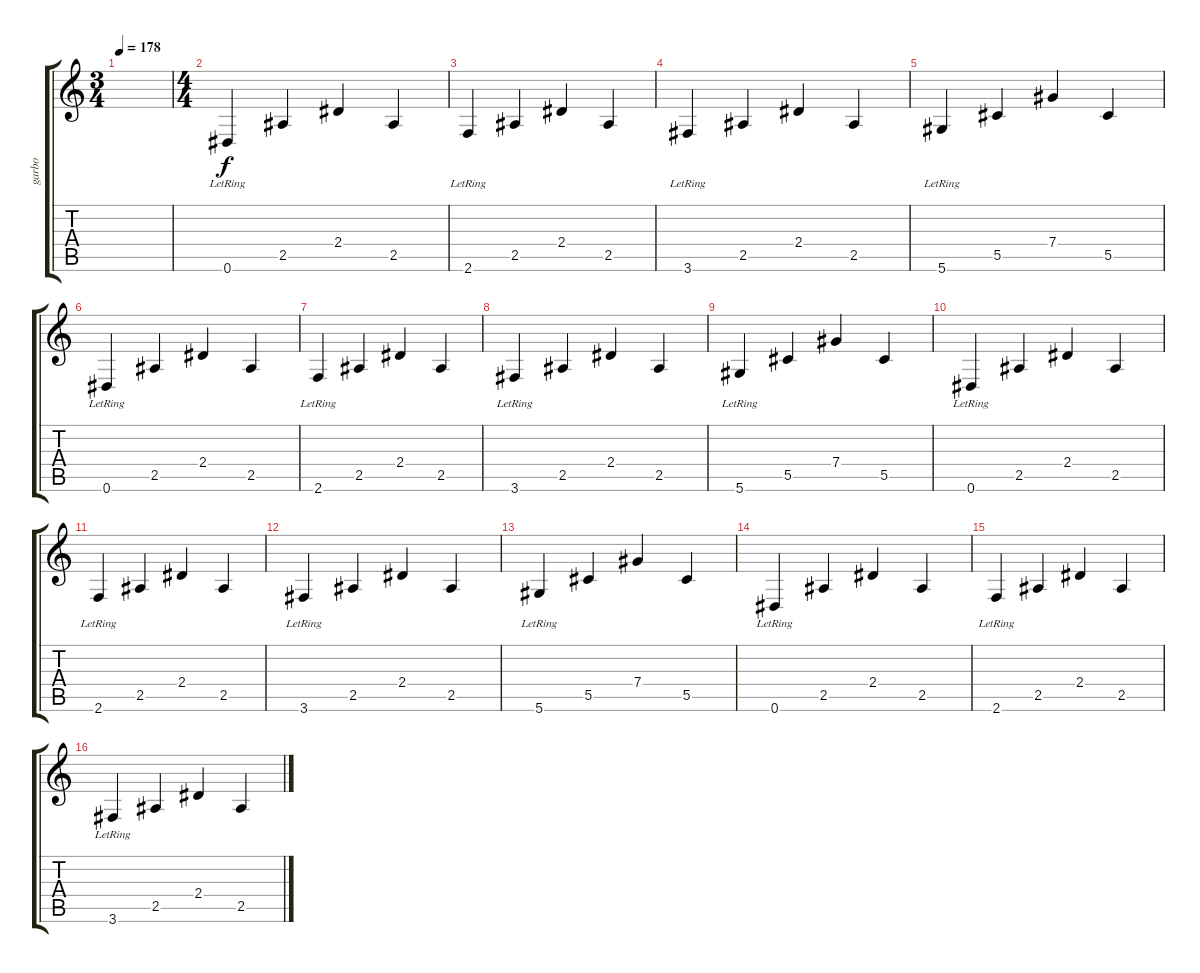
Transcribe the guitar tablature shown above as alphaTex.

\track ("garbo" "garbo") {instrument overdrivenguitar}
\staff {score tabs}
\tuning (Eb4 Bb3 Gb3 Db3 Ab2 Eb2) {hide}
\ts (3 4)
\tempo 178
\clef g2
\ks c
|
\ts (4 4)
0.6{lr}.4 2.5.4 2.4.4 2.5.4 |
2.6{lr}.4 2.5.4 2.4.4 2.5.4 |
3.6{lr}.4 2.5.4 2.4.4 2.5.4 |
5.6{lr}.4 5.5.4 7.4.4 5.5.4 |
0.6{lr}.4 2.5.4 2.4.4 2.5.4 |
2.6{lr}.4 2.5.4 2.4.4 2.5.4 |
3.6{lr}.4 2.5.4 2.4.4 2.5.4 |
5.6{lr}.4 5.5.4 7.4.4 5.5.4 |
0.6{lr}.4 2.5.4 2.4.4 2.5.4 |
2.6{lr}.4 2.5.4 2.4.4 2.5.4 |
3.6{lr}.4 2.5.4 2.4.4 2.5.4 |
5.6{lr}.4 5.5.4 7.4.4 5.5.4 |
0.6{lr}.4 2.5.4 2.4.4 2.5.4 |
2.6{lr}.4 2.5.4 2.4.4 2.5.4 |
3.6{lr}.4 2.5.4 2.4.4 2.5.4
